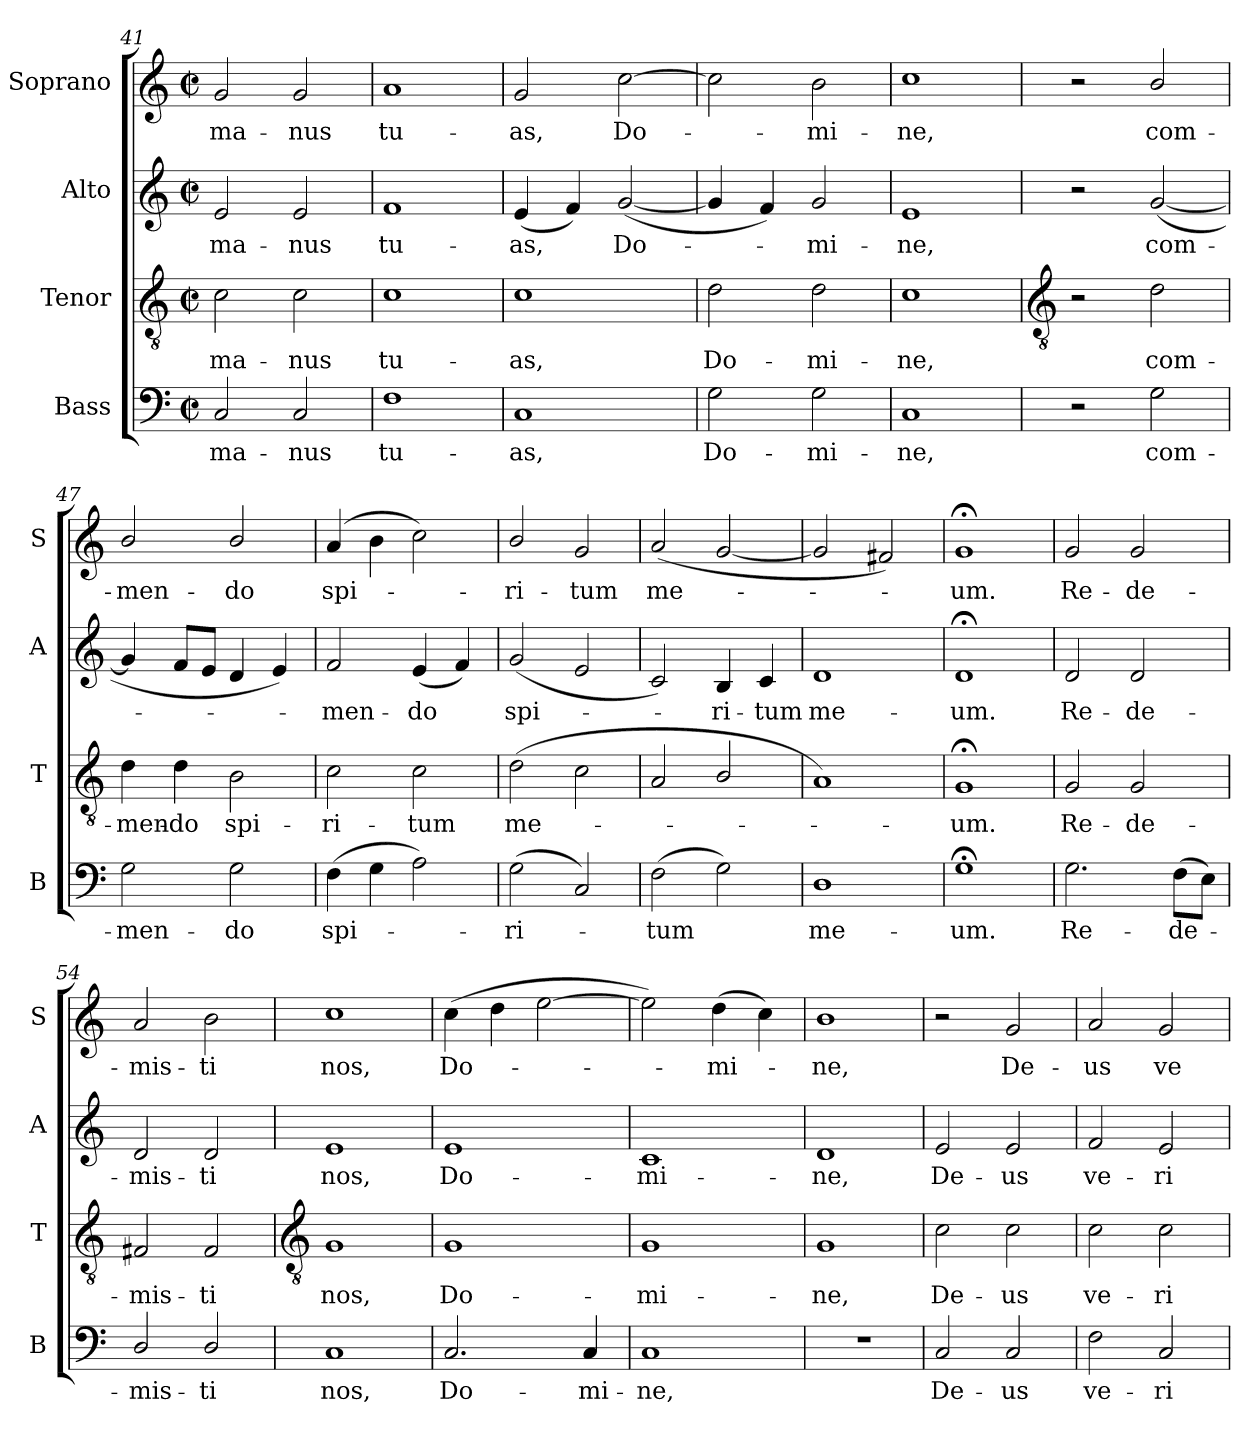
**kern	**text	**kern	**text	**kern	**text	**kern	**text
*part4	*part4	*part3	*part3	*part2	*part2	*part1	*part1
*staff4	*staff4	*staff3	*staff3	*staff2	*staff2	*staff1	*staff1
*I"Bass	*	*I"Tenor	*	*I"Alto	*	*I"Soprano	*
*I'B	*	*I'T	*	*I'A	*	*I'S	*
*clefF4	*	*clefGv2	*	*clefG2	*	*clefG2	*
*k[]	*	*k[]	*	*k[]	*	*k[]	*
*C:	*	*C:	*	*C:	*	*C:	*
*M2/2	*	*M2/2	*	*M2/2	*	*M2/2	*
*met(c|)	*	*met(c|)	*	*met(c|)	*	*met(c|)	*
=41	=41	=41	=41	=41	=41	=41	=41
!	!LO:LY:b	!	!LO:LY:b	!	!LO:LY:b	!	!LO:LY:b
2C	ma-	2c	ma-	2e	ma-	2g	ma-
!	!LO:LY:b	!	!LO:LY:b	!	!LO:LY:b	!	!LO:LY:b
2C	-nus	2c	-nus	2e	-nus	2g	-nus
=42	=42	=42	=42	=42	=42	=42	=42
!	!LO:LY:b	!	!LO:LY:b	!	!LO:LY:b	!	!LO:LY:b
1F	tu-	1c	tu-	1f	tu-	1a	tu-
=43	=43	=43	=43	=43	=43	=43	=43
!	!LO:LY:b	!	!LO:LY:b	!	!LO:LY:b	!	!LO:LY:b
1C	-as,	1c	-as,	(<4e	-as,	2g	-as,
.	.	.	.	4f)	.	.	.
!	!	!	!	!	!LO:LY:b	!	!LO:LY:b
.	.	.	.	(<[2g	Do-	[2cc	Do-
=44	=44	=44	=44	=44	=44	=44	=44
!	!LO:LY:b	!	!LO:LY:b	!	!	!	!
2G	Do-	2d	Do-	4g]	.	2cc]	.
.	.	.	.	4f)	.	.	.
!	!LO:LY:b	!	!LO:LY:b	!	!LO:LY:b	!	!LO:LY:b
2G	-mi-	2d	-mi-	2g	mi-	2b	mi-
=45	=45	=45	=45	=45	=45	=45	=45
!	!LO:LY:b	!	!LO:LY:b	!	!LO:LY:b	!	!LO:LY:b
1C	-ne,	1c	-ne,	1e	-ne,	1cc	-ne,
!!LO:LB:g=z
=46	=46	=46	=46	=46	=46	=46	=46
*	*	*clefGv2	*	*	*	*	*
2r	.	2r	.	2r	.	2r	.
!	!LO:LY:b	!	!LO:LY:b	!	!LO:LY:b	!	!LO:LY:b
2G	com-	2d	com-	(<[2g	com-	2b/	com-
=47	=47	=47	=47	=47	=47	=47	=47
!	!LO:LY:b	!	!LO:LY:b	!	!	!	!LO:LY:b
2G	-men-	4d	-men-	4g]	.	2b/	-men-
!	!	!	!LO:LY:b	!	!	!	!
.	.	4d	-do	8fL	.	.	.
.	.	.	.	8eJ	.	.	.
!	!LO:LY:b	!	!LO:LY:b	!	!	!	!LO:LY:b
2G	-do	2B	spi-	4d	.	2b/	-do
.	.	.	.	4e)	.	.	.
=48	=48	=48	=48	=48	=48	=48	=48
!	!LO:LY:b	!	!LO:LY:b	!	!LO:LY:b	!	!LO:LY:b
(>4F	spi-	2c	-ri-	2f	men-	(>4a	spi-
4G	.	.	.	.	.	4b	.
!	!	!	!LO:LY:b	!	!LO:LY:b	!	!
2A)	.	2c	-tum	(<4e	-do	2cc)	.
.	.	.	.	4f)	.	.	.
=49	=49	=49	=49	=49	=49	=49	=49
!	!LO:LY:b	!	!LO:LY:b	!	!LO:LY:b	!	!LO:LY:b
(<2G	ri-	(>2d	me-	(<2g	spi-	2b/	ri-
!	!	!	!	!	!	!	!LO:LY:b
2C)	.	2c	.	2e	.	2g	-tum
=50	=50	=50	=50	=50	=50	=50	=50
!	!LO:LY:b	!	!	!	!	!	!LO:LY:b
(>2F	tum	2A	.	2c)	.	(<2a	me-
!	!	!	!	!	!LO:LY:b	!	!
2G)	.	2B/	.	4B	ri-	[2g	.
!	!	!	!	!	!LO:LY:b	!	!
.	.	.	.	4c	-tum	.	.
=51	=51	=51	=51	=51	=51	=51	=51
!	!LO:LY:b	!	!	!	!LO:LY:b	!	!
1D	me-	1A)	.	1d	me-	2g]	.
.	.	.	.	.	.	2f#X)	.
=52	=52	=52	=52	=52	=52	=52	=52
!	!LO:LY:b	!	!LO:LY:b	!	!LO:LY:b	!	!LO:LY:b
1G;<	-um.	1G;<	um.	1d;<	-um.	1g;<	um.
=53	=53	=53	=53	=53	=53	=53	=53
!	!LO:LY:b	!	!LO:LY:b	!	!LO:LY:b	!	!LO:LY:b
2.G	Re-	2G	Re-	2d	Re-	2g	Re-
!	!	!	!LO:LY:b	!	!LO:LY:b	!	!LO:LY:b
.	.	2G	-de-	2d	-de-	2g	-de-
!	!LO:LY:b	!	!	!	!	!	!
(>8FL	-de-	.	.	.	.	.	.
8EJ)	.	.	.	.	.	.	.
=54	=54	=54	=54	=54	=54	=54	=54
!	!LO:LY:b	!	!LO:LY:b	!	!LO:LY:b	!	!LO:LY:b
2D/	mis-	2F#X	-mis-	2d	-mis-	2a	-mis-
!	!LO:LY:b	!	!LO:LY:b	!	!LO:LY:b	!	!LO:LY:b
2D/	-ti	2F#	-ti	2d	-ti	2b	-ti
!!LO:LB:g=z
=55	=55	=55	=55	=55	=55	=55	=55
*	*	*clefGv2	*	*	*	*	*
!	!LO:LY:b	!	!LO:LY:b	!	!LO:LY:b	!	!LO:LY:b
1C	nos,	1G	nos,	1e	nos,	1cc	nos,
=56	=56	=56	=56	=56	=56	=56	=56
!	!LO:LY:b	!	!LO:LY:b	!	!LO:LY:b	!	!LO:LY:b
2.C	Do-	1G	Do-	1e	Do-	(>4cc	Do-
.	.	.	.	.	.	4dd	.
.	.	.	.	.	.	[2ee	.
!	!LO:LY:b	!	!	!	!	!	!
4C	-mi-	.	.	.	.	.	.
=57	=57	=57	=57	=57	=57	=57	=57
!	!LO:LY:b	!	!LO:LY:b	!	!LO:LY:b	!	!
1C	-ne,	1G	-mi-	1c	-mi-	2ee])	.
!	!	!	!	!	!	!	!LO:LY:b
.	.	.	.	.	.	(>4dd	mi-
.	.	.	.	.	.	4cc)	.
=58	=58	=58	=58	=58	=58	=58	=58
!	!	!	!LO:LY:b	!	!LO:LY:b	!	!LO:LY:b
1r	.	1G	-ne,	1d	-ne,	1b	ne,
=59	=59	=59	=59	=59	=59	=59	=59
!	!LO:LY:b	!	!LO:LY:b	!	!LO:LY:b	!	!
2C	De-	2c	De-	2e	De-	2r	.
!	!LO:LY:b	!	!LO:LY:b	!	!LO:LY:b	!	!LO:LY:b
2C	-us	2c	-us	2e	-us	2g	De-
=60	=60	=60	=60	=60	=60	=60	=60
!	!LO:LY:b	!	!LO:LY:b	!	!LO:LY:b	!	!LO:LY:b
2F	ve-	2c	ve-	2f	ve-	2a	-us
!	!LO:LY:b	!	!LO:LY:b	!	!LO:LY:b	!	!LO:LY:b
2C	-ri-	2c	-ri-	2e	-ri-	2g	ve-
=	=	=	=	=	=	=	=
*-	*-	*-	*-	*-	*-	*-	*-
